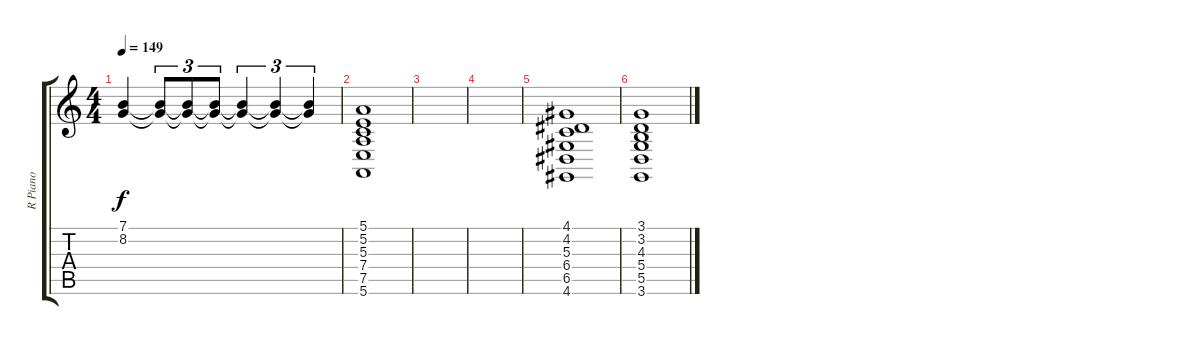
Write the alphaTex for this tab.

\track ("R Piano" "R Piano") {instrument churchorgan}
\staff {score tabs}
\tuning (E4 B3 G3 D3 A2 E2) {hide}
\ts (4 4)
\tempo 149
\clef g2
\ks c
(7.1 8.2).4{dy f} (7.1{t} 8.2{t}).8{tu (3 2)} (7.1{t} 8.2{t}).8{tu (3 2)} (7.1{t} 8.2{t}).8{tu (3 2)} (7.1{t} 8.2{t}).4{tu (3 2)} (7.1{t} 8.2{t}).4{tu (3 2)} (7.1{t} 8.2{t}).4{tu (3 2)} |
(5.1 5.2 5.3 7.4 7.5 5.6).1 |
|
|
(4.1 4.2 5.3 6.4 6.5 4.6).1 |
(3.1 3.2 4.3 5.4 5.5 3.6).1
